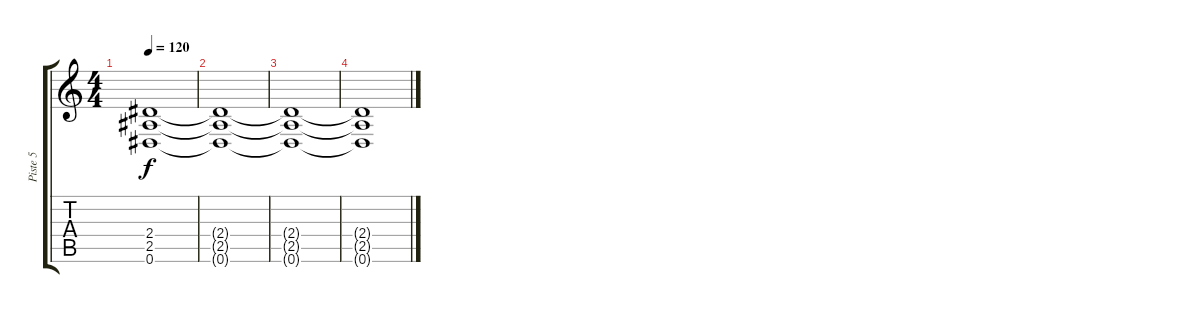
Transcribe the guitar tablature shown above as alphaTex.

\track ("Piste 5" "Piste 5") {instrument overdrivenguitar}
\staff {score tabs}
\tuning (Eb4 Bb3 Gb3 Db3 Ab2 Eb2) {hide}
\ts (4 4)
\tempo 120
\clef g2
\ks c
(2.4 2.5 0.6).1{dy f} |
(2.4{t} 2.5{t} 0.6{t}).1 |
(2.4{t} 2.5{t} 0.6{t}).1 |
(2.4{t} 2.5{t} 0.6{t}).1
